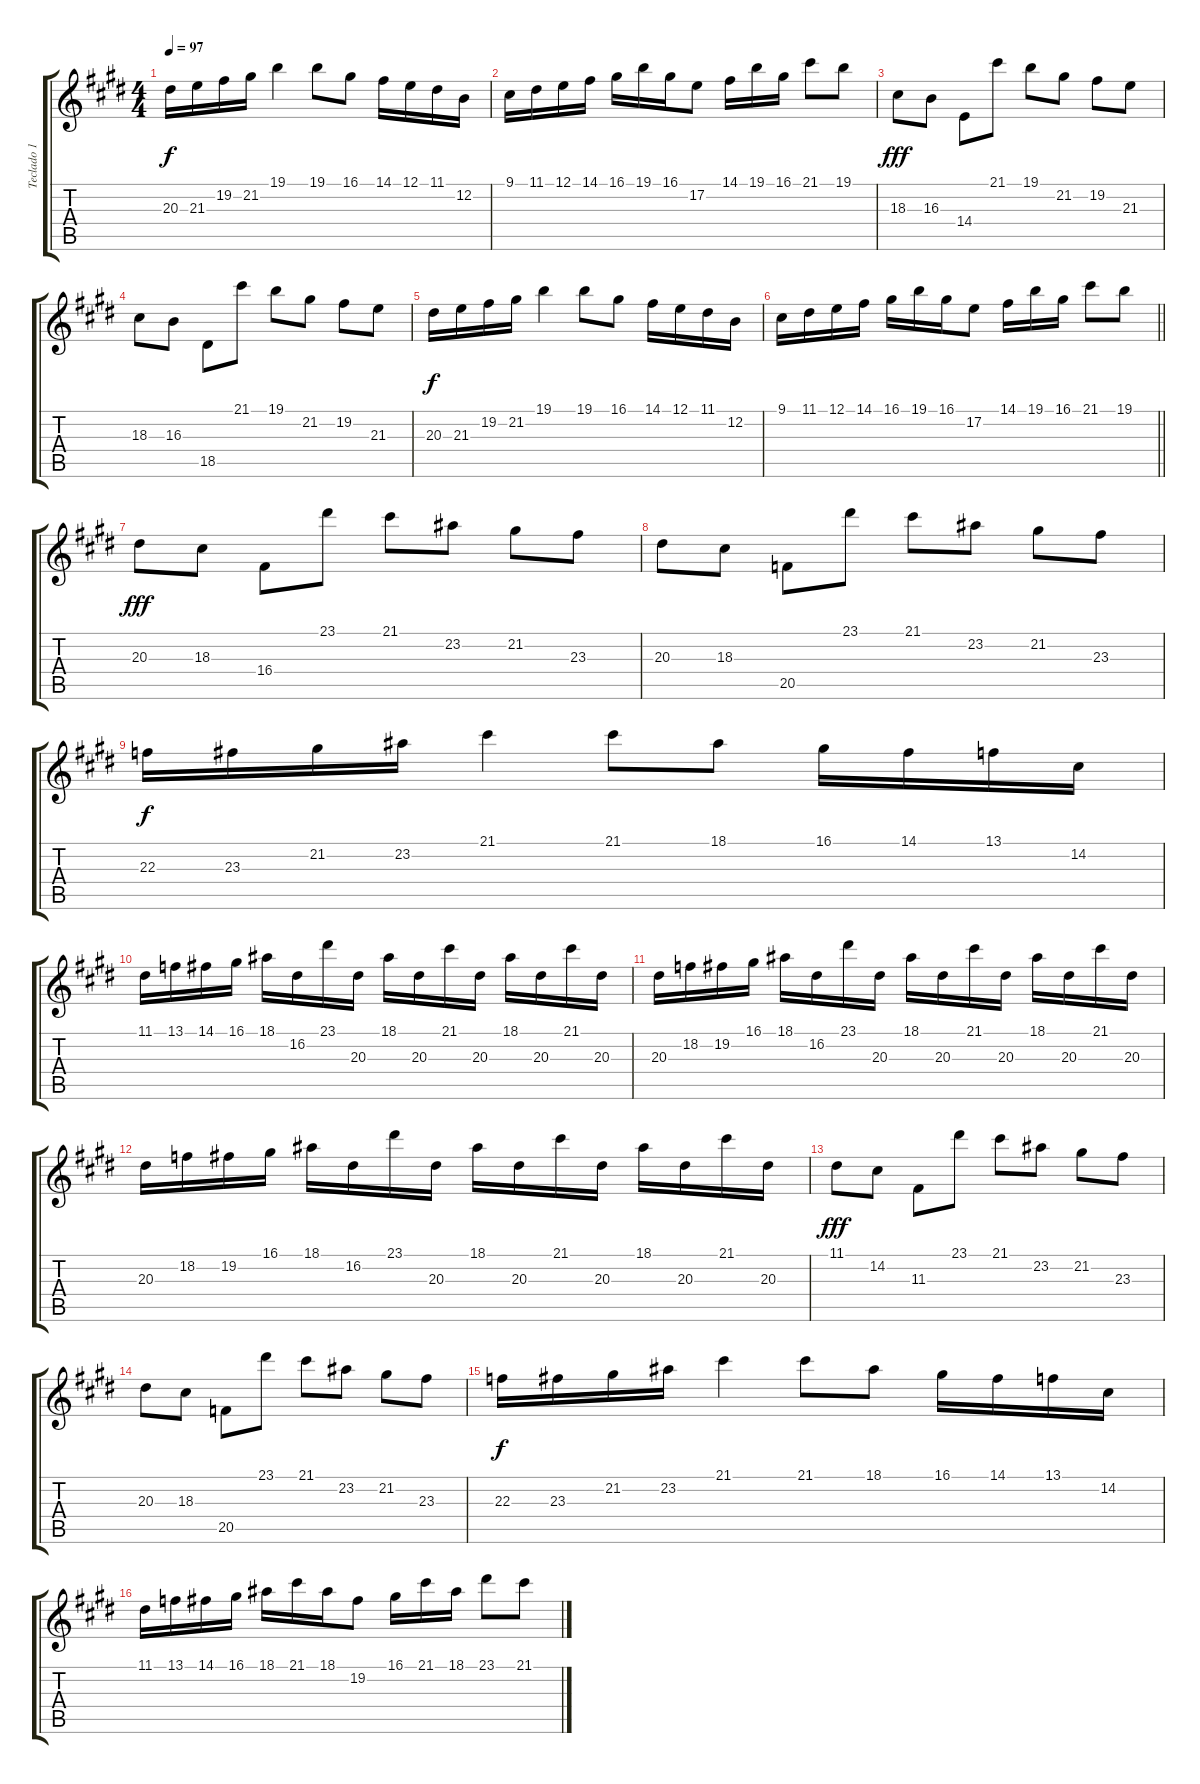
\track ("Teclado 1" "Teclado 1") {instrument synthstrings1}
\staff {score tabs}
\tuning (E4 B3 G3 D3 A2 E2) {hide}
\ts (4 4)
\tempo 97
\clef g2
\ks e
20.3.16{dy f} 21.3.16 19.2.16 21.2.16 19.1.4 19.1.8 16.1.8 14.1.16 12.1.16 11.1.16 12.2.16 |
9.1.16 11.1.16 12.1.16 14.1.16 16.1.16 19.1.16 16.1.16 17.2.8 14.1.16 19.1.16 16.1.16 21.1.8 19.1.8 |
18.3.8{dy fff instrument acousticgrandpiano} 16.3.8 14.4.8 21.1.8 19.1.8 21.2.8 19.2.8 21.3.8 |
18.3.8 16.3.8 18.5.8 21.1.8 19.1.8 21.2.8 19.2.8 21.3.8 |
20.3.16{dy f} 21.3.16 19.2.16 21.2.16 19.1.4 19.1.8 16.1.8 14.1.16 12.1.16 11.1.16 12.2.16 |
\barLineRight lightlight
9.1.16 11.1.16 12.1.16 14.1.16 16.1.16 19.1.16 16.1.16 17.2.8 14.1.16 19.1.16 16.1.16 21.1.8 19.1.8 |
20.3.8{dy fff instrument acousticgrandpiano} 18.3.8 16.4.8 23.1.8 21.1.8 23.2.8 21.2.8 23.3.8 |
20.3.8 18.3.8 20.5.8 23.1.8 21.1.8 23.2.8 21.2.8 23.3.8 |
22.3.16{dy f} 23.3.16 21.2.16 23.2.16 21.1.4 21.1.8 18.1.8 16.1.16 14.1.16 13.1.16 14.2.16 |
11.1.16 13.1.16 14.1.16 16.1.16 18.1.16 16.2.16 23.1.16 20.3.16 18.1.16 20.3.16 21.1.16 20.3.16 18.1.16 20.3.16 21.1.16 20.3.16 |
20.3.16 18.2.16 19.2.16 16.1.16 18.1.16 16.2.16 23.1.16 20.3.16 18.1.16 20.3.16 21.1.16 20.3.16 18.1.16 20.3.16 21.1.16 20.3.16 |
20.3.16 18.2.16 19.2.16 16.1.16 18.1.16 16.2.16 23.1.16 20.3.16 18.1.16 20.3.16 21.1.16 20.3.16 18.1.16 20.3.16 21.1.16 20.3.16 |
11.1.8{dy fff instrument acousticgrandpiano} 14.2.8 11.3.8 23.1.8 21.1.8 23.2.8 21.2.8 23.3.8 |
20.3.8 18.3.8 20.5.8 23.1.8 21.1.8 23.2.8 21.2.8 23.3.8 |
22.3.16{dy f} 23.3.16 21.2.16 23.2.16 21.1.4 21.1.8 18.1.8 16.1.16 14.1.16 13.1.16 14.2.16 |
11.1.16 13.1.16 14.1.16 16.1.16 18.1.16 21.1.16 18.1.16 19.2.8 16.1.16 21.1.16 18.1.16 23.1.8 21.1.8
